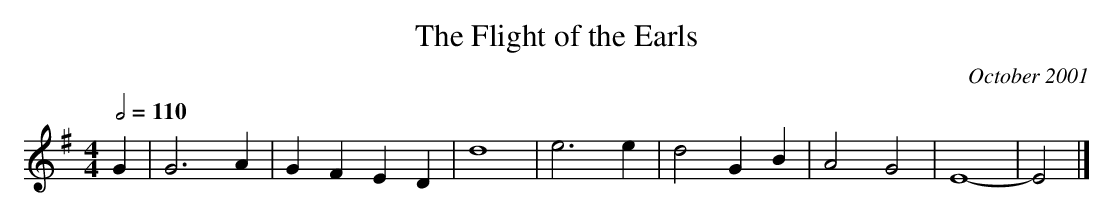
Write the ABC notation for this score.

X:1
T:The Flight of the Earls
O:October 2001
M:4/4
L:1/4
Q:1/2=110
K:G
G | G3 A | G F E D | d4 | e3 e | d2 G B | A2 G2 | E4-| E2 |]
